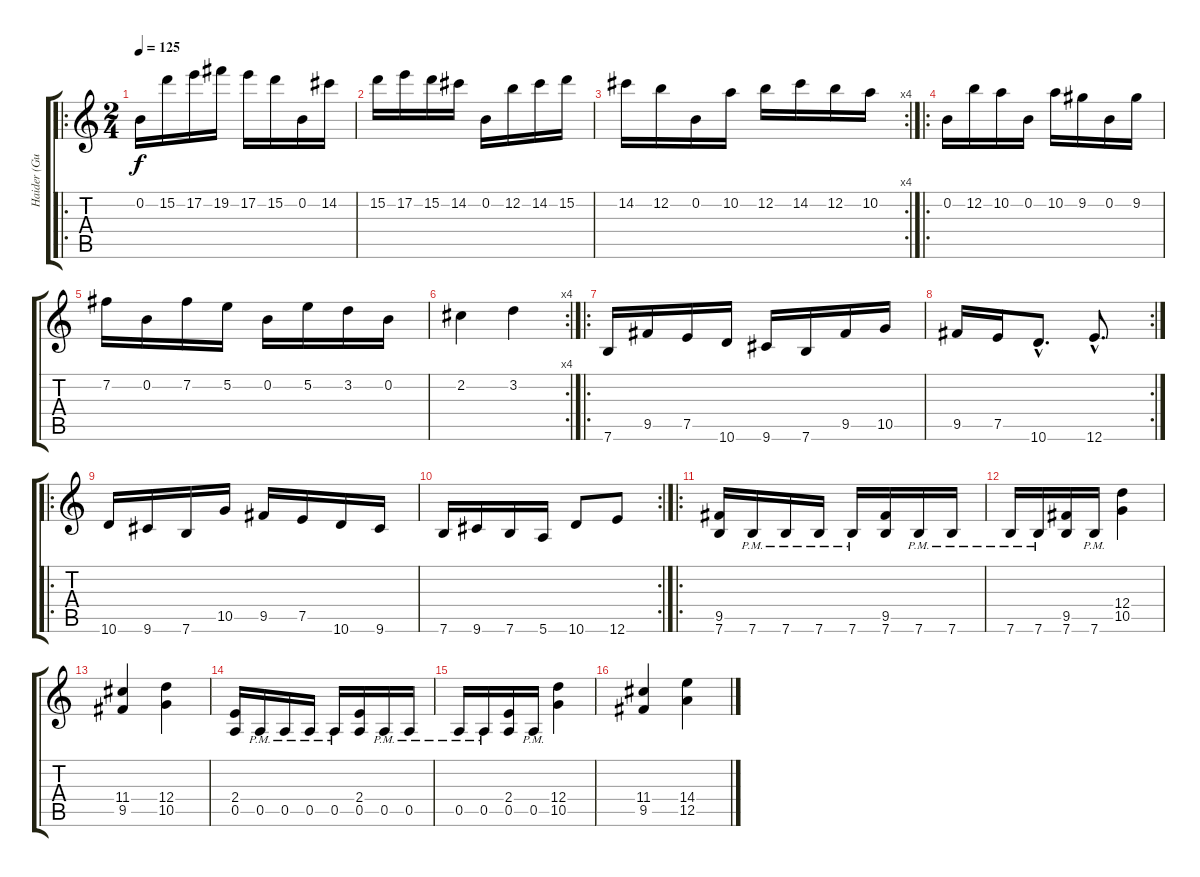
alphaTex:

\track ("Haider (Guitar 1)" "Haider (Gu") {instrument overdrivenguitar}
\staff {score tabs}
\tuning (E4 B3 G3 D3 A2 E2) {hide}
\ro
\ts (2 4)
\tempo 125
\clef g2
\ks c
0.2.16{dy f instrument overdrivenguitar} 15.2.16 17.2.16 19.2.16 17.2.16 15.2.16 0.2.16 14.2.16 |
15.2.16 17.2.16 15.2.16 14.2.16 0.2.16 12.2.16 14.2.16 15.2.16 |
\rc 4
14.2.16 12.2.16 0.2.16 10.2.16 12.2.16 14.2.16 12.2.16 10.2.16 |
\ro
0.2.16 12.2.16 10.2.16 0.2.16 10.2.16 9.2.16 0.2.16 9.2.16 |
7.2.16 0.2.16 7.2.16 5.2.16 0.2.16 5.2.16 3.2.16 0.2.16 |
\rc 4
2.2.4 3.2.4 |
\ro
7.6.16 9.5.16 7.5.16 10.6.16 9.6.16 7.6.16 9.5.16 10.5.16 |
\rc 2
9.5.16 7.5.16 10.6{hac}.8{d} 12.6{hac}.8{d} |
\ro
10.6.16 9.6.16 7.6.16 10.5.16 9.5.16 7.5.16 10.6.16 9.6.16 |
\rc 2
7.6.16 9.6.16 7.6.16 5.6.16 10.6.8 12.6.8 |
\ro
(9.5 7.6).16 7.6{pm}.16 7.6{pm}.16 7.6{pm}.16 7.6{pm}.16 (9.5 7.6).16 7.6{pm}.16 7.6{pm}.16 |
7.6{pm}.16 7.6{pm}.16 (9.5 7.6).16 7.6{pm}.16 (12.4 10.5).4 |
(11.4 9.5).4 (12.4 10.5).4 |
(2.4 0.5).16 0.5{pm}.16 0.5{pm}.16 0.5{pm}.16 0.5{pm}.16 (2.4 0.5).16 0.5{pm}.16 0.5{pm}.16 |
0.5{pm}.16 0.5{pm}.16 (2.4 0.5).16 0.5{pm}.16 (12.4 10.5).4 |
(11.4 9.5).4 (14.4 12.5).4
